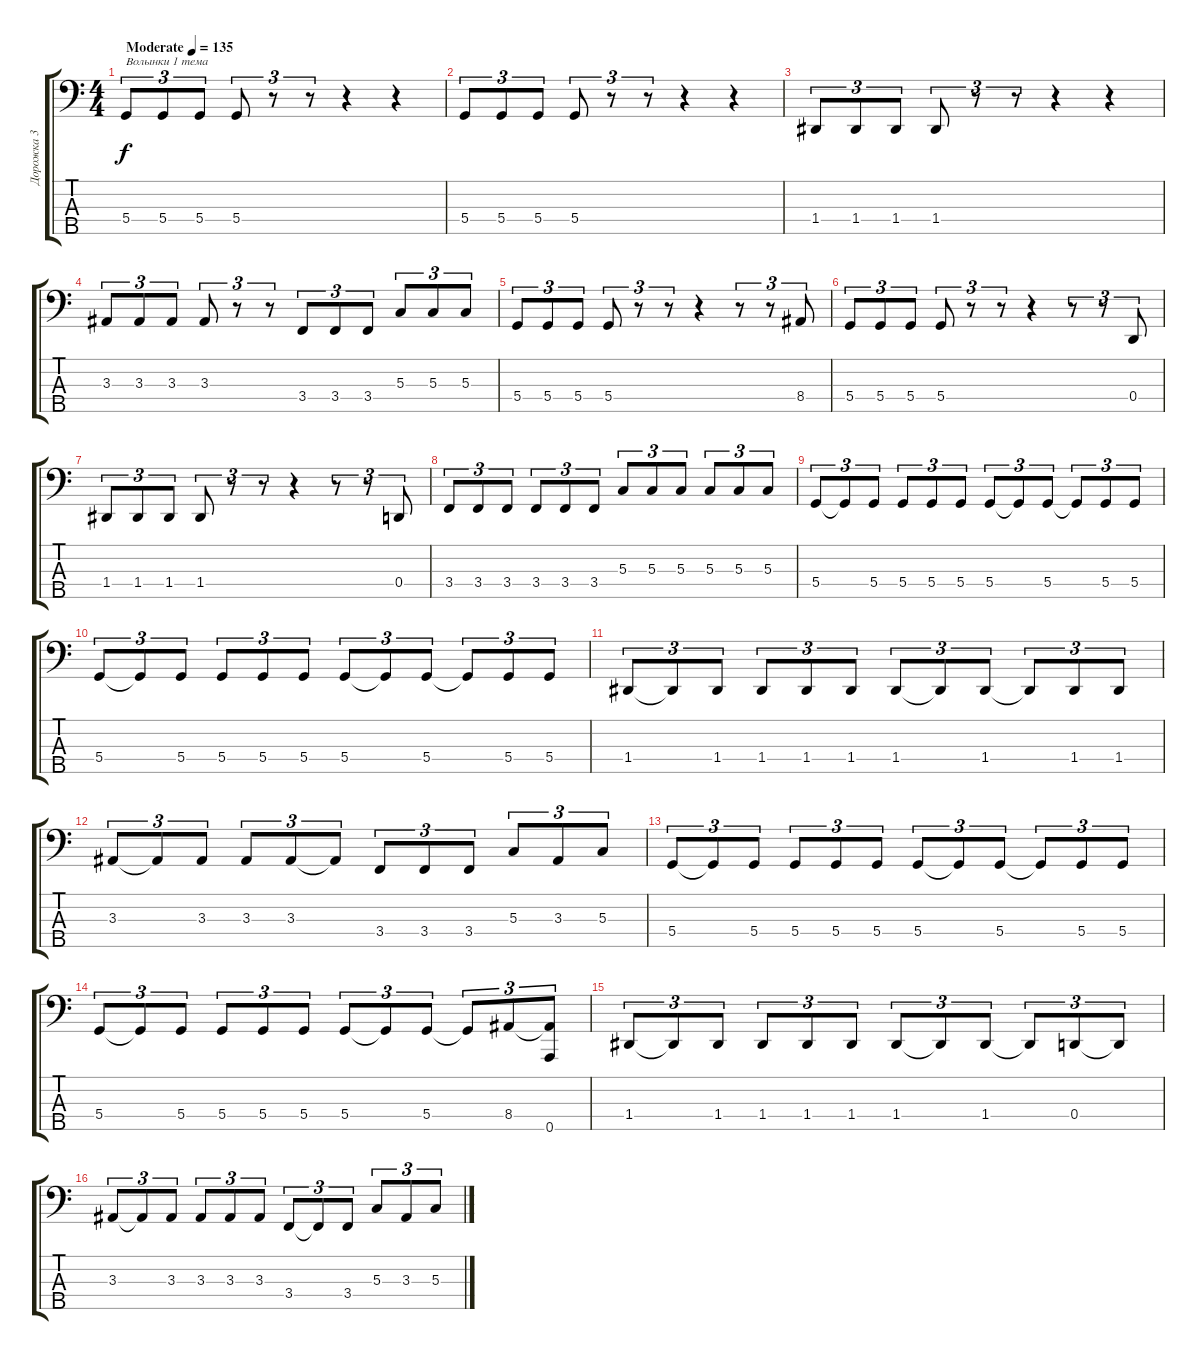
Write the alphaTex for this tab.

\track ("Дорожка 3" "Дорожка 3") {instrument electricbassfinger}
\staff {score tabs}
\tuning (F2 C2 G1 D1 A0) {hide}
\ts (4 4)
\tempo (135 "Moderate")
\clef f4
\ks c
5.4.8{tu (3 2) txt "Волынки 1 тема" dy f instrument electricbassfinger} 5.4.8{tu (3 2)} 5.4.8{tu (3 2)} 5.4.8{tu (3 2)} r.8{tu (3 2)} r.8{tu (3 2)} r.4 r.4 |
5.4.8{tu (3 2)} 5.4.8{tu (3 2)} 5.4.8{tu (3 2)} 5.4.8{tu (3 2)} r.8{tu (3 2)} r.8{tu (3 2)} r.4 r.4 |
1.4.8{tu (3 2)} 1.4.8{tu (3 2)} 1.4.8{tu (3 2)} 1.4.8{tu (3 2)} r.8{tu (3 2)} r.8{tu (3 2)} r.4 r.4 |
3.3.8{tu (3 2)} 3.3.8{tu (3 2)} 3.3.8{tu (3 2)} 3.3.8{tu (3 2)} r.8{tu (3 2)} r.8{tu (3 2)} 3.4.8{tu (3 2)} 3.4.8{tu (3 2)} 3.4.8{tu (3 2)} 5.3.8{tu (3 2)} 5.3.8{tu (3 2)} 5.3.8{tu (3 2)} |
5.4.8{tu (3 2)} 5.4.8{tu (3 2)} 5.4.8{tu (3 2)} 5.4.8{tu (3 2)} r.8{tu (3 2)} r.8{tu (3 2)} r.4 r.8{tu (3 2)} r.8{tu (3 2)} 8.4.8{tu (3 2)} |
5.4.8{tu (3 2)} 5.4.8{tu (3 2)} 5.4.8{tu (3 2)} 5.4.8{tu (3 2)} r.8{tu (3 2)} r.8{tu (3 2)} r.4 r.8{tu (3 2)} r.8{tu (3 2)} 0.4.8{tu (3 2)} |
1.4.8{tu (3 2)} 1.4.8{tu (3 2)} 1.4.8{tu (3 2)} 1.4.8{tu (3 2)} r.8{tu (3 2)} r.8{tu (3 2)} r.4 r.8{tu (3 2)} r.8{tu (3 2)} 0.4.8{tu (3 2)} |
3.4.8{tu (3 2)} 3.4.8{tu (3 2)} 3.4.8{tu (3 2)} 3.4.8{tu (3 2)} 3.4.8{tu (3 2)} 3.4.8{tu (3 2)} 5.3.8{tu (3 2)} 5.3.8{tu (3 2)} 5.3.8{tu (3 2)} 5.3.8{tu (3 2)} 5.3.8{tu (3 2)} 5.3.8{tu (3 2)} |
5.4.8{tu (3 2)} 5.4{t}.8{tu (3 2)} 5.4.8{tu (3 2)} 5.4.8{tu (3 2)} 5.4.8{tu (3 2)} 5.4.8{tu (3 2)} 5.4.8{tu (3 2)} 5.4{t}.8{tu (3 2)} 5.4.8{tu (3 2)} 5.4{t}.8{tu (3 2)} 5.4.8{tu (3 2)} 5.4.8{tu (3 2)} |
5.4.8{tu (3 2)} 5.4{t}.8{tu (3 2)} 5.4.8{tu (3 2)} 5.4.8{tu (3 2)} 5.4.8{tu (3 2)} 5.4.8{tu (3 2)} 5.4.8{tu (3 2)} 5.4{t}.8{tu (3 2)} 5.4.8{tu (3 2)} 5.4{t}.8{tu (3 2)} 5.4.8{tu (3 2)} 5.4.8{tu (3 2)} |
1.4.8{tu (3 2)} 1.4{t}.8{tu (3 2)} 1.4.8{tu (3 2)} 1.4.8{tu (3 2)} 1.4.8{tu (3 2)} 1.4.8{tu (3 2)} 1.4.8{tu (3 2)} 1.4{t}.8{tu (3 2)} 1.4.8{tu (3 2)} 1.4{t}.8{tu (3 2)} 1.4.8{tu (3 2)} 1.4.8{tu (3 2)} |
3.3.8{tu (3 2)} 3.3{t}.8{tu (3 2)} 3.3.8{tu (3 2)} 3.3.8{tu (3 2)} 3.3.8{tu (3 2)} 3.3{t}.8{tu (3 2)} 3.4.8{tu (3 2)} 3.4.8{tu (3 2)} 3.4.8{tu (3 2)} 5.3.8{tu (3 2)} 3.3.8{tu (3 2)} 5.3.8{tu (3 2)} |
5.4.8{tu (3 2)} 5.4{t}.8{tu (3 2)} 5.4.8{tu (3 2)} 5.4.8{tu (3 2)} 5.4.8{tu (3 2)} 5.4.8{tu (3 2)} 5.4.8{tu (3 2)} 5.4{t}.8{tu (3 2)} 5.4.8{tu (3 2)} 5.4{t}.8{tu (3 2)} 5.4.8{tu (3 2)} 5.4.8{tu (3 2)} |
5.4.8{tu (3 2)} 5.4{t}.8{tu (3 2)} 5.4.8{tu (3 2)} 5.4.8{tu (3 2)} 5.4.8{tu (3 2)} 5.4.8{tu (3 2)} 5.4.8{tu (3 2)} 5.4{t}.8{tu (3 2)} 5.4.8{tu (3 2)} 5.4{t}.8{tu (3 2)} 8.4.8{tu (3 2)} (8.4{t} 0.5).8{tu (3 2)} |
1.4.8{tu (3 2)} 1.4{t}.8{tu (3 2)} 1.4.8{tu (3 2)} 1.4.8{tu (3 2)} 1.4.8{tu (3 2)} 1.4.8{tu (3 2)} 1.4.8{tu (3 2)} 1.4{t}.8{tu (3 2)} 1.4.8{tu (3 2)} 1.4{t}.8{tu (3 2)} 0.4.8{tu (3 2)} 0.4{t}.8{tu (3 2)} |
3.3.8{tu (3 2)} 3.3{t}.8{tu (3 2)} 3.3.8{tu (3 2)} 3.3.8{tu (3 2)} 3.3.8{tu (3 2)} 3.3.8{tu (3 2)} 3.4.8{tu (3 2)} 3.4{t}.8{tu (3 2)} 3.4.8{tu (3 2)} 5.3.8{tu (3 2)} 3.3.8{tu (3 2)} 5.3.8{tu (3 2)}
